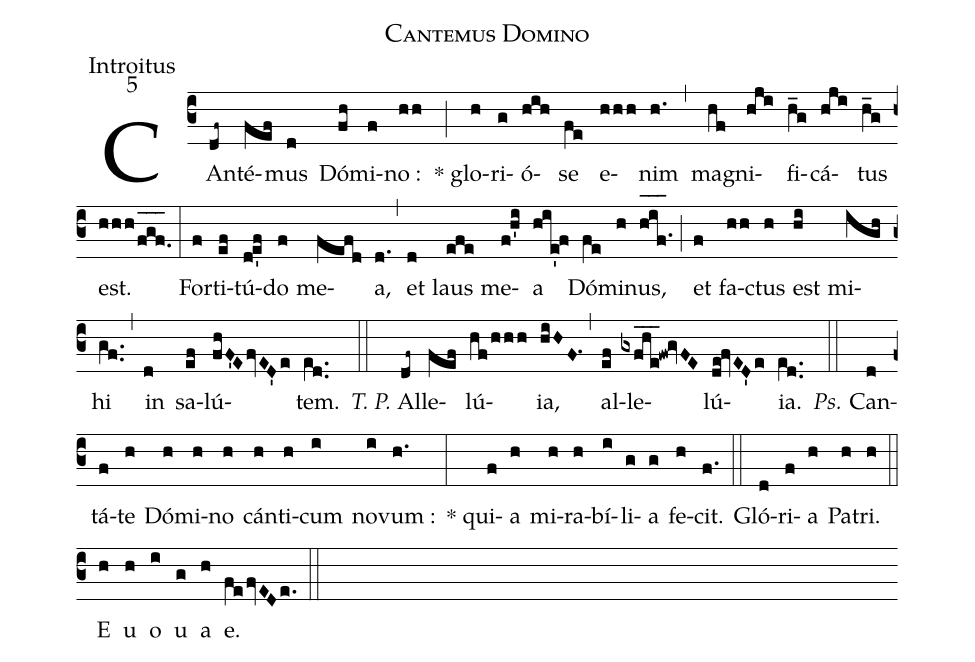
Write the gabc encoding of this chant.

name:Cantemus Domino;
office-part:Introitus;
mode:5;
%%
(c3) CAn(df~)té(fef)mus(d) Dó(fh)mi(f)no :(hh) (;) * glo(h)ri(g)ó(hih)se(fe) e(hhh)nim(h.) (,) ma(hf)gni(hji)fi(h_g)cá(hji)tus(h_g) est.(hhh/f_[oh:h]g_[oh:h]f._[oh:h]) (:) For(f)ti(ef)tú(de'f)do(f) me(fefd)a,(d.) (,) et(d) laus(efe) me(f!h'i)a(hie'!f) Dó(fe)mi(h)nus,(h_[oh:h]i_[oh:h]f.1_[oh:h]) (;) et(f) fa(hh)ctus(h) est(hi) mi(igh)hi(gf..) (,) in(d) sa(ef)lú(fhF'EfvED'e)tem.(e[ll:1]d..) (::) <i>T. P.</i> Al(df~)le(fef)lú(hf/hhh){ia},(hiHF.1) (,) al(ef)le(gxfhe___!fw!gvFE)lú(de!fvED'e){ia}.(e[ll:1]d..) (::) <i>Ps.</i> Can(d)tá(f)te(h) Dó(h)mi(h)no(h) cán(h)ti(h)cum(i) no(i)vum :(h.) (:) * qui(f)a(h) mi(h)ra(h)bí(i)li(g)a(g) fe(h)cit.(f.) (::) Gló(d)ri(f)a(h) Pa(h)tri.(h) (::) <eu>E(h) u(h) o(i) u(g) a(h) e.</eu>(fefvEDe.) (::)
